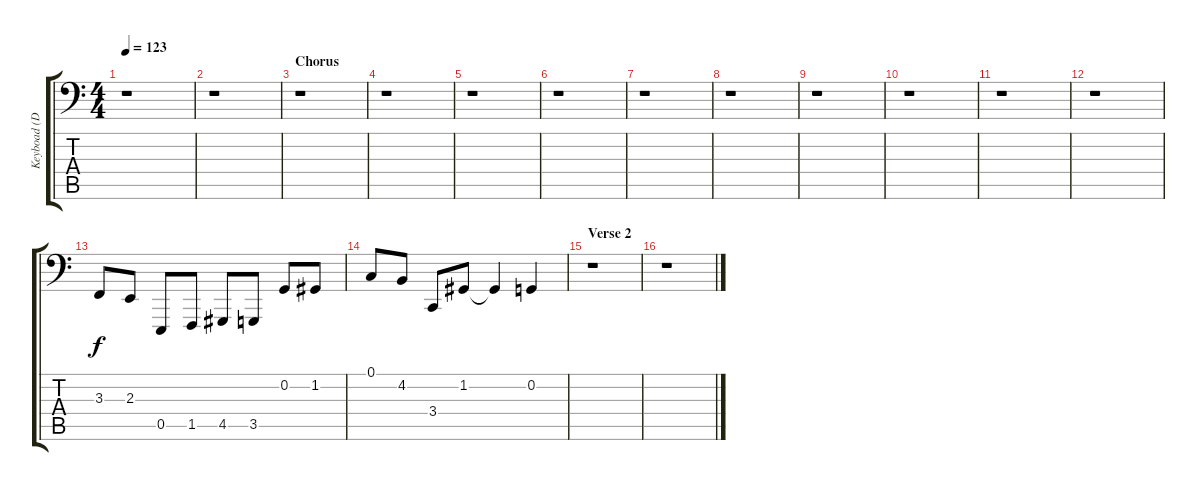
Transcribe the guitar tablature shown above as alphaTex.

\track ("Keyboad (Darren)" "Keyboad (D") {instrument lead2sawtooth}
\staff {score tabs}
\tuning (C3 G2 D2 A1 E1 B0) {hide}
\ts (4 4)
\tempo 123
\clef f4
\ks c
r.1{dy f} |
r.1 |
\section ("" "Chorus")
r.1 |
r.1 |
r.1 |
r.1 |
r.1 |
r.1 |
r.1 |
r.1 |
r.1 |
r.1 |
3.3.8 2.3.8 0.5.8 1.5.8 4.5.8 3.5.8 0.2.8 1.2.8 |
0.1.8 4.2.8 3.4.8 1.2.8 1.2{t}.4 0.2.4 |
\section ("" "Verse 2")
r.1 |
r.1
